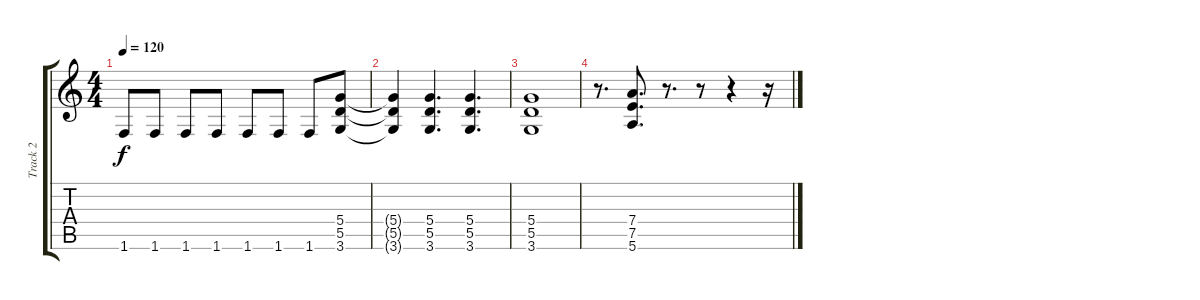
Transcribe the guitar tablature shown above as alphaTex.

\track ("Track 2" "Track 2") {instrument electricbasspick}
\staff {score tabs}
\tuning (E4 B3 G3 D3 A2 E2) {hide}
\ts (4 4)
\tempo 120
\clef g2
\ks c
1.6.8{dy f} 1.6.8 1.6.8 1.6.8 1.6.8 1.6.8 1.6.8 (5.4 5.5 3.6).8 |
(5.4{t} 5.5{t} 3.6{t}).4 (5.4 5.5 3.6).4{d} (5.4 5.5 3.6).4{d} |
(5.4 5.5 3.6).1 |
r.8{d} (7.4 7.5 5.6).8{d} r.8{d} r.8 r.4 r.16
